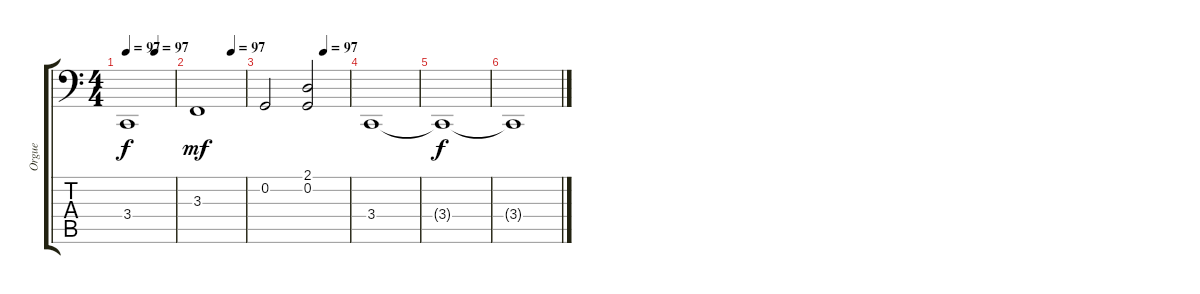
\track ("Orgue" "Orgue") {instrument drawbarorgan}
\staff {score tabs}
\tuning (C3 G2 D2 A1 E1 B0) {hide}
\ts (4 4)
\tempo 97
\tempo (97 0.59375)
\clef f4
\ks c
3.4{t}.1{dy f} |
\tempo (97 0.71875)
3.3.1{dy mf} |
\tempo (97 0.703125)
0.2.2 (2.1 0.2).2 |
3.4.1 |
3.4{t}.1{dy f} |
3.4{t}.1
